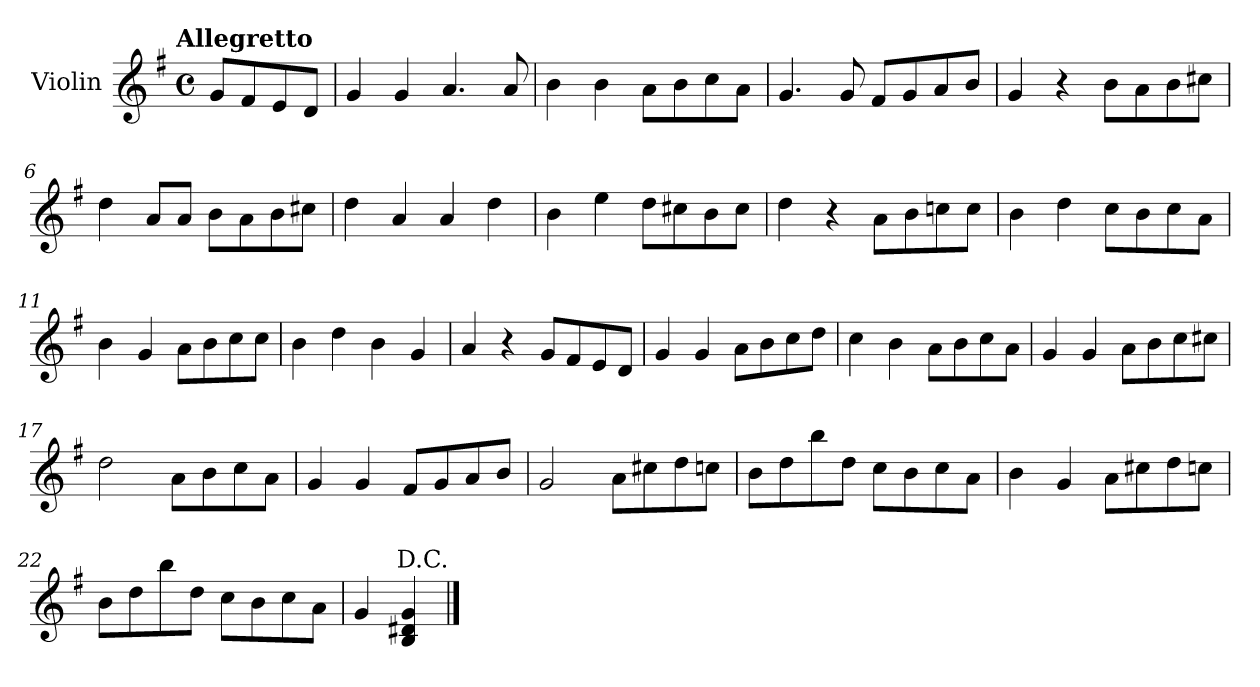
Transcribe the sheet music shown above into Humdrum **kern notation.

**kern
*part1
*staff1
*I"Violin
*I'Vln.
*clefG2
*k[f#]
!!LO:TX:omd:t=Allegretto
*M4/4
*met(c)
*MM116
=1
8g/L
8f#/
8e/
8d/J
=2
4g/
4g/
4.a/
8a/
=3
4b\
4b\
8a\L
8b\
8cc\
8a\J
=4
4.g/
8g/
8f#/L
8g/
8a/
8b/J
=5
4g/
4r
8b\L
8a\
8b\
8cc#X\J
!!LO:LB:g=z
=6
4dd\
8a/L
8a/J
8b\L
8a\
8b\
8cc#X\J
=7
4dd\
4a/
4a/
4dd\
=8
4b\
4ee\
8dd\L
8cc#X\
8b\
8cc#\J
=9
4dd\
4r
8a\L
8b\
8ccn\
8cc\J
=10
4b\
4dd\
8cc\L
8b\
8cc\
8a\J
!!LO:LB:g=z
=11
4b\
4g/
8a\L
8b\
8cc\
8cc\J
=12
4b\
4dd\
4b\
4g/
=13
4a/
4r
8g/L
8f#/
8e/
8d/J
=14
4g/
4g/
8a\L
8b\
8cc\
8dd\J
=15
4cc\
4b\
8a\L
8b\
8cc\
8a\J
!!LO:LB:g=z
=16
4g/
4g/
8a\L
8b\
8cc\
8cc#X\J
=17
2dd\
8a\L
8b\
8cc\
8a\J
=18
4g/
4g/
8f#/L
8g/
8a/
8b/J
=19
2g/
8a\L
8cc#X\
8dd\
8ccn\J
=20
8b\L
8dd\
8bb\
8dd\J
8cc\L
8b\
8cc\
8a\J
!!LO:LB:g=z
=21
4b\
4g/
8a\L
8cc#X\
8dd\
8ccn\J
=22
8b\L
8dd\
8bb\
8dd\J
8cc\L
8b\
8cc\
8a\J
=23
4g/
4B/ 4d#X/ 4g/
!LO:TX:a:rj:t=D.C.
==
*-
